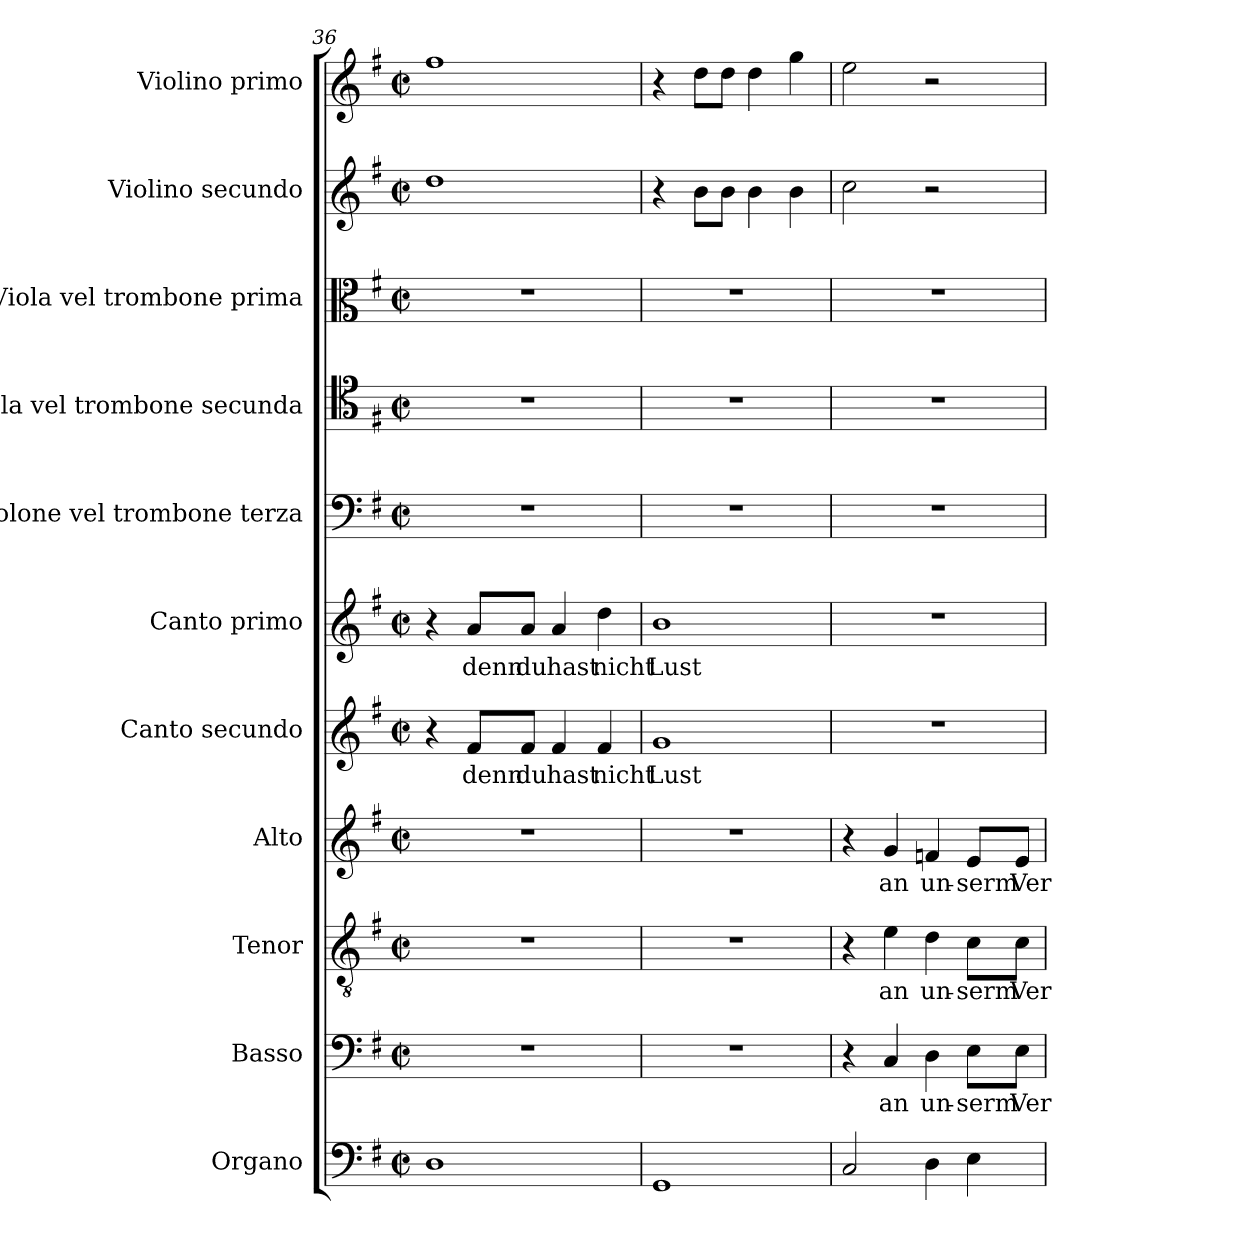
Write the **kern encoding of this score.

**kern	**kern	**text	**kern	**text	**kern	**text	**kern	**text	**kern	**text	**kern	**kern	**kern	**kern	**kern
*part11	*part10	*part10	*part9	*part9	*part8	*part8	*part7	*part7	*part6	*part6	*part5	*part4	*part3	*part2	*part1
*staff11	*staff10	*staff10	*staff9	*staff9	*staff8	*staff8	*staff7	*staff7	*staff6	*staff6	*staff5	*staff4	*staff3	*staff2	*staff1
*I"Organo	*I"Basso	*	*I"Tenor	*	*I"Alto	*	*I"Canto secundo	*	*I"Canto primo	*	*I"Violone vel trombone  terza	*I"Viola vel trombone secunda	*I"Viola vel trombone prima	*I"Violino secundo	*I"Violino primo
*	*I'B	*	*I'T	*	*I'A	*	*I'C2	*	*I'C1	*	*I'Vn	*I'Va2	*I'Va1	*I'Vi2	*I'Vi1
*clefF4	*clefF4	*	*clefGv2	*	*clefG2	*	*clefG2	*	*clefG2	*	*clefF4	*clefC4	*clefC3	*clefG2	*clefG2
*k[f#]	*k[f#]	*	*k[f#]	*	*k[f#]	*	*k[f#]	*	*k[f#]	*	*k[f#]	*k[f#]	*k[f#]	*k[f#]	*k[f#]
*G:	*G:	*	*G:	*	*G:	*	*G:	*	*G:	*	*G:	*G:	*G:	*G:	*G:
*M2/2	*M2/2	*	*M2/2	*	*M2/2	*	*M2/2	*	*M2/2	*	*M2/2	*M2/2	*M2/2	*M2/2	*M2/2
*met(c|)	*met(c|)	*	*met(c|)	*	*met(c|)	*	*met(c|)	*	*met(c|)	*	*met(c|)	*met(c|)	*met(c|)	*met(c|)	*met(c|)
=36	=36	=36	=36	=36	=36	=36	=36	=36	=36	=36	=36	=36	=36	=36	=36
1D	1r	.	1r	.	1r	.	4r	.	4r	.	1r	1r	1r	1dd	1ff#
!	!	!	!	!	!	!	!	!LO:LY:b	!	!	!	!	!	!	!
!	!	!	!	!	!	!	!	!	!	!LO:LY:b	!	!	!	!	!
.	.	.	.	.	.	.	8f#/L	denn	8a/L	denn	.	.	.	.	.
!	!	!	!	!	!	!	!	!LO:LY:b	!	!	!	!	!	!	!
!	!	!	!	!	!	!	!	!	!	!LO:LY:b	!	!	!	!	!
.	.	.	.	.	.	.	8f#/J	du	8a/J	du	.	.	.	.	.
!	!	!	!	!	!	!	!	!LO:LY:b	!	!	!	!	!	!	!
!	!	!	!	!	!	!	!	!	!	!LO:LY:b	!	!	!	!	!
.	.	.	.	.	.	.	4f#/	hast	4a/	hast	.	.	.	.	.
!	!	!	!	!	!	!	!	!LO:LY:b	!	!	!	!	!	!	!
!	!	!	!	!	!	!	!	!	!	!LO:LY:b	!	!	!	!	!
.	.	.	.	.	.	.	4f#/	nicht	4dd\	nicht	.	.	.	.	.
=37	=37	=37	=37	=37	=37	=37	=37	=37	=37	=37	=37	=37	=37	=37	=37
!	!	!	!	!	!	!	!	!LO:LY:b	!	!	!	!	!	!	!
!	!	!	!	!	!	!	!	!	!	!LO:LY:b	!	!	!	!	!
1GG	1r	.	1r	.	1r	.	1g	Lust	1b	Lust	1r	1r	1r	4r	4r
.	.	.	.	.	.	.	.	.	.	.	.	.	.	8b\L	8dd\L
.	.	.	.	.	.	.	.	.	.	.	.	.	.	8b\J	8dd\J
.	.	.	.	.	.	.	.	.	.	.	.	.	.	4b\	4dd\
.	.	.	.	.	.	.	.	.	.	.	.	.	.	4b\	4gg\
=38	=38	=38	=38	=38	=38	=38	=38	=38	=38	=38	=38	=38	=38	=38	=38
2C/	4r	.	4r	.	4r	.	1r	.	1r	.	1r	1r	1r	2cc\	2ee\
!	!	!LO:LY:b	!	!	!	!	!	!	!	!	!	!	!	!	!
!	!	!	!	!LO:LY:b	!	!	!	!	!	!	!	!	!	!	!
!	!	!	!	!	!	!LO:LY:b	!	!	!	!	!	!	!	!	!
.	4C/	an	4e\	an	4g/	an	.	.	.	.	.	.	.	.	.
!	!	!LO:LY:b	!	!	!	!	!	!	!	!	!	!	!	!	!
!	!	!	!	!LO:LY:b	!	!	!	!	!	!	!	!	!	!	!
!	!	!	!	!	!	!LO:LY:b	!	!	!	!	!	!	!	!	!
4D\	4D\	un-	4d\	un-	4fn/	un-	.	.	.	.	.	.	.	2r	2r
!	!	!LO:LY:b	!	!	!	!	!	!	!	!	!	!	!	!	!
!	!	!	!	!LO:LY:b	!	!	!	!	!	!	!	!	!	!	!
!	!	!	!	!	!	!LO:LY:b	!	!	!	!	!	!	!	!	!
4E\	8E\L	-serm	8c\L	-serm	8e/L	-serm	.	.	.	.	.	.	.	.	.
!	!	!LO:LY:b	!	!	!	!	!	!	!	!	!	!	!	!	!
!	!	!	!	!LO:LY:b	!	!	!	!	!	!	!	!	!	!	!
!	!	!	!	!	!	!LO:LY:b	!	!	!	!	!	!	!	!	!
.	8E\J	Ver-	8c\J	Ver-	8e/J	Ver-	.	.	.	.	.	.	.	.	.
=	=	=	=	=	=	=	=	=	=	=	=	=	=	=	=
*-	*-	*-	*-	*-	*-	*-	*-	*-	*-	*-	*-	*-	*-	*-	*-
